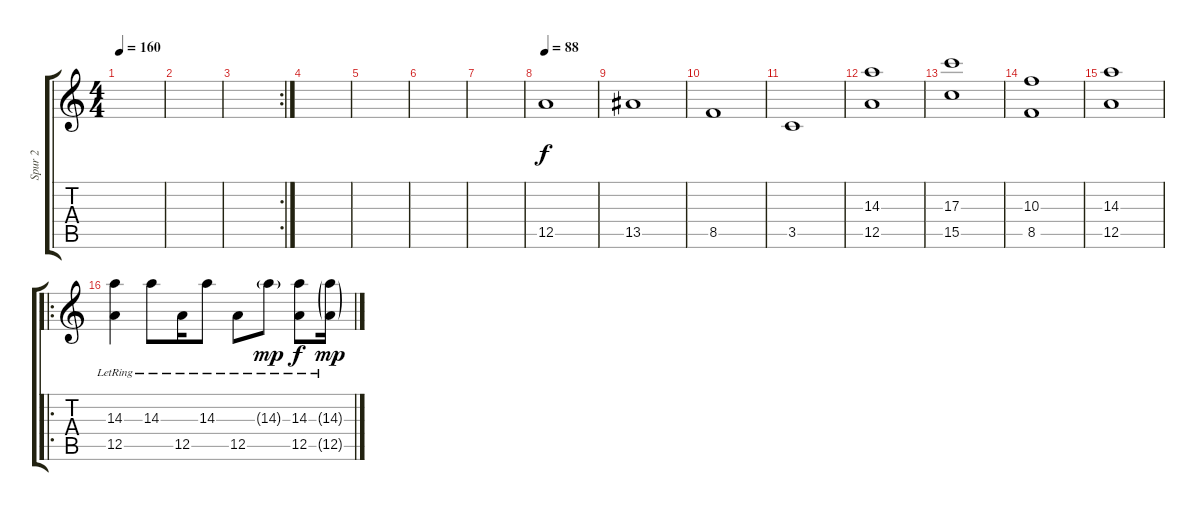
\track ("Spur 2" "Spur 2") {instrument electricguitarclean}
\staff {score tabs}
\tuning (D4 A3 G3 D3 A2 D2) {hide}
\ts (4 4)
\tempo 160
\clef g2
\ks c
|
|
\rc 2
|
|
|
|
|
\tempo 88
12.5.1 |
13.5.1 |
8.5.1 |
3.5.1 |
(14.3 12.5).1 |
(17.3 15.5).1 |
(10.3 8.5).1 |
(14.3 12.5).1 |
\ro
(14.3{lr} 12.5{lr}).4 14.3{lr}.8 12.5{lr}.16 14.3{lr}.8 12.5{lr}.8 14.3{g lr}.8{dy mp} (14.3{lr} 12.5).8{dy f} (14.3{sl g lr} 12.5{sl g}).16{dy mp}
